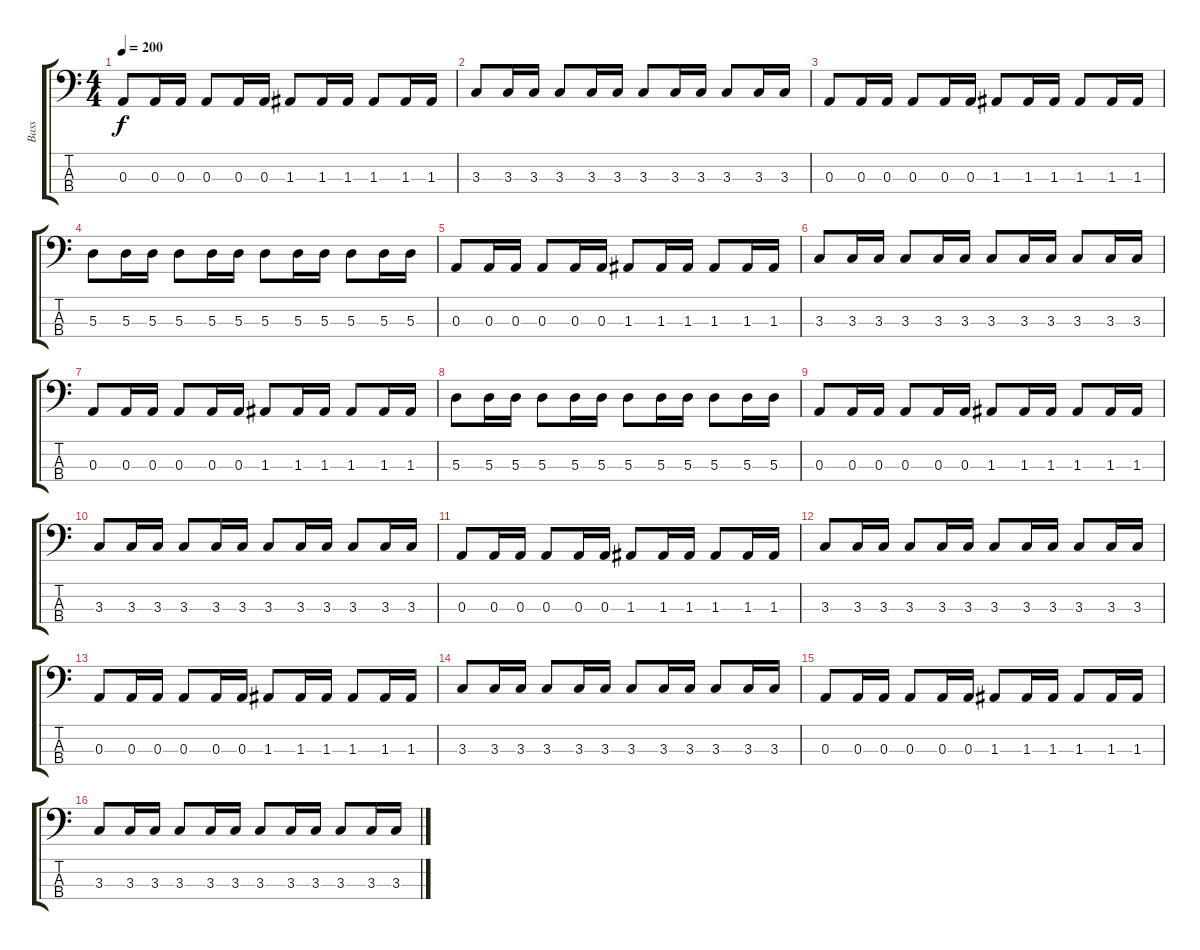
\track ("Bass" "Bass") {instrument electricbasspick}
\staff {score tabs}
\tuning (G2 D2 A1 E1) {hide}
\ts (4 4)
\tempo 200
\clef f4
\ks c
0.3.8{dy f} 0.3.16 0.3.16 0.3.8 0.3.16 0.3.16 1.3.8 1.3.16 1.3.16 1.3.8 1.3.16 1.3.16 |
3.3.8 3.3.16 3.3.16 3.3.8 3.3.16 3.3.16 3.3.8 3.3.16 3.3.16 3.3.8 3.3.16 3.3.16 |
0.3.8 0.3.16 0.3.16 0.3.8 0.3.16 0.3.16 1.3.8 1.3.16 1.3.16 1.3.8 1.3.16 1.3.16 |
5.3.8 5.3.16 5.3.16 5.3.8 5.3.16 5.3.16 5.3.8 5.3.16 5.3.16 5.3.8 5.3.16 5.3.16 |
0.3.8 0.3.16 0.3.16 0.3.8 0.3.16 0.3.16 1.3.8 1.3.16 1.3.16 1.3.8 1.3.16 1.3.16 |
3.3.8 3.3.16 3.3.16 3.3.8 3.3.16 3.3.16 3.3.8 3.3.16 3.3.16 3.3.8 3.3.16 3.3.16 |
0.3.8 0.3.16 0.3.16 0.3.8 0.3.16 0.3.16 1.3.8 1.3.16 1.3.16 1.3.8 1.3.16 1.3.16 |
5.3.8 5.3.16 5.3.16 5.3.8 5.3.16 5.3.16 5.3.8 5.3.16 5.3.16 5.3.8 5.3.16 5.3.16 |
0.3.8 0.3.16 0.3.16 0.3.8 0.3.16 0.3.16 1.3.8 1.3.16 1.3.16 1.3.8 1.3.16 1.3.16 |
3.3.8 3.3.16 3.3.16 3.3.8 3.3.16 3.3.16 3.3.8 3.3.16 3.3.16 3.3.8 3.3.16 3.3.16 |
0.3.8 0.3.16 0.3.16 0.3.8 0.3.16 0.3.16 1.3.8 1.3.16 1.3.16 1.3.8 1.3.16 1.3.16 |
3.3.8 3.3.16 3.3.16 3.3.8 3.3.16 3.3.16 3.3.8 3.3.16 3.3.16 3.3.8 3.3.16 3.3.16 |
0.3.8 0.3.16 0.3.16 0.3.8 0.3.16 0.3.16 1.3.8 1.3.16 1.3.16 1.3.8 1.3.16 1.3.16 |
3.3.8 3.3.16 3.3.16 3.3.8 3.3.16 3.3.16 3.3.8 3.3.16 3.3.16 3.3.8 3.3.16 3.3.16 |
0.3.8 0.3.16 0.3.16 0.3.8 0.3.16 0.3.16 1.3.8 1.3.16 1.3.16 1.3.8 1.3.16 1.3.16 |
3.3.8 3.3.16 3.3.16 3.3.8 3.3.16 3.3.16 3.3.8 3.3.16 3.3.16 3.3.8 3.3.16 3.3.16
